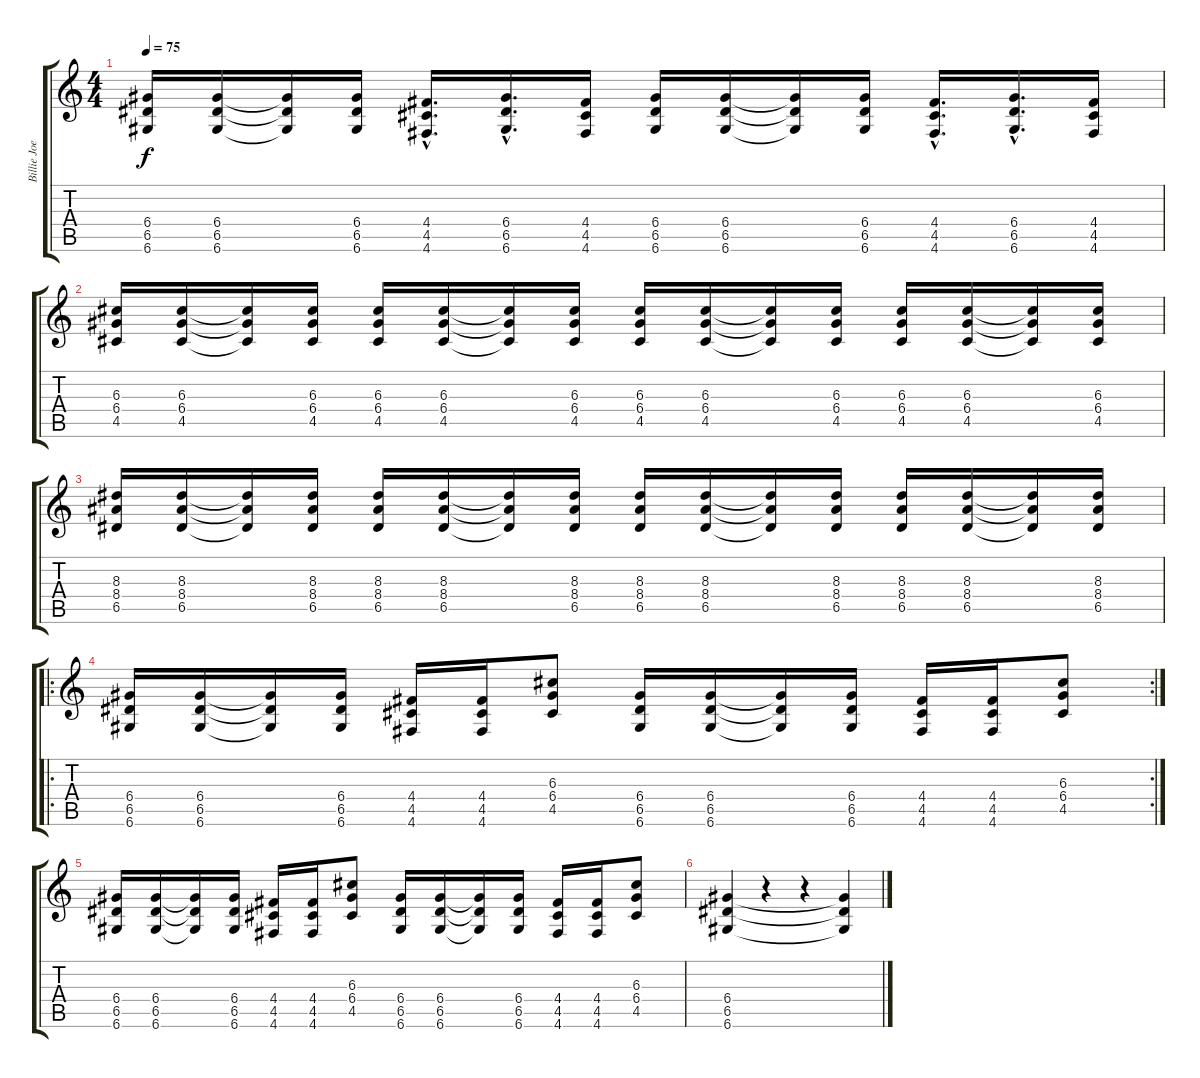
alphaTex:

\track ("Billie Joe 2" "Billie Joe") {instrument distortionguitar}
\staff {score tabs}
\tuning (E4 B3 G3 D3 A2 D2) {hide}
\ts (4 4)
\tempo 75
\clef g2
\ks c
(6.4 6.5 6.6).16{dy f} (6.4 6.5 6.6).16 (6.4{t} 6.5{t} 6.6{t}).16 (6.4 6.5 6.6).16 (4.4{hac} 4.5{hac} 4.6{hac}).16{d} (6.4{hac} 6.5{hac} 6.6{hac}).16{d} (4.4 4.5 4.6).16 (6.4 6.5 6.6).16 (6.4 6.5 6.6).16 (6.4{t} 6.5{t} 6.6{t}).16 (6.4 6.5 6.6).16 (4.4{hac} 4.5{hac} 4.6{hac}).16{d} (6.4{hac} 6.5{hac} 6.6{hac}).16{d} (4.4 4.5 4.6).16 |
(6.3 6.4 4.5).16 (6.3 6.4 4.5).16 (6.3{t} 6.4{t} 4.5{t}).16 (6.3 6.4 4.5).16 (6.3 6.4 4.5).16 (6.3 6.4 4.5).16 (6.3{t} 6.4{t} 4.5{t}).16 (6.3 6.4 4.5).16 (6.3 6.4 4.5).16 (6.3 6.4 4.5).16 (6.3{t} 6.4{t} 4.5{t}).16 (6.3 6.4 4.5).16 (6.3 6.4 4.5).16 (6.3 6.4 4.5).16 (6.3{t} 6.4{t} 4.5{t}).16 (6.3 6.4 4.5).16 |
(8.3 8.4 6.5).16 (8.3 8.4 6.5).16 (8.3{t} 8.4{t} 6.5{t}).16 (8.3 8.4 6.5).16 (8.3 8.4 6.5).16 (8.3 8.4 6.5).16 (8.3{t} 8.4{t} 6.5{t}).16 (8.3 8.4 6.5).16 (8.3 8.4 6.5).16 (8.3 8.4 6.5).16 (8.3{t} 8.4{t} 6.5{t}).16 (8.3 8.4 6.5).16 (8.3 8.4 6.5).16 (8.3 8.4 6.5).16 (8.3{t} 8.4{t} 6.5{t}).16 (8.3 8.4 6.5).16 |
\ro
\rc 2
(6.4 6.5 6.6).16 (6.4 6.5 6.6).16 (6.4{t} 6.5{t} 6.6{t}).16 (6.4 6.5 6.6).16 (4.4 4.5 4.6).16 (4.4 4.5 4.6).16 (6.3 6.4 4.5).8 (6.4 6.5 6.6).16 (6.4 6.5 6.6).16 (6.4{t} 6.5{t} 6.6{t}).16 (6.4 6.5 6.6).16 (4.4 4.5 4.6).16 (4.4 4.5 4.6).16 (6.3 6.4 4.5).8 |
(6.4 6.5 6.6).16 (6.4 6.5 6.6).16 (6.4{t} 6.5{t} 6.6{t}).16 (6.4 6.5 6.6).16 (4.4 4.5 4.6).16 (4.4 4.5 4.6).16 (6.3 6.4 4.5).8 (6.4 6.5 6.6).16 (6.4 6.5 6.6).16 (6.4{t} 6.5{t} 6.6{t}).16 (6.4 6.5 6.6).16 (4.4 4.5 4.6).16 (4.4 4.5 4.6).16 (6.3 6.4 4.5).8 |
(6.4 6.5 6.6).4 r.4 r.4 (6.4{t} 6.5{t} 6.6{t}).4
